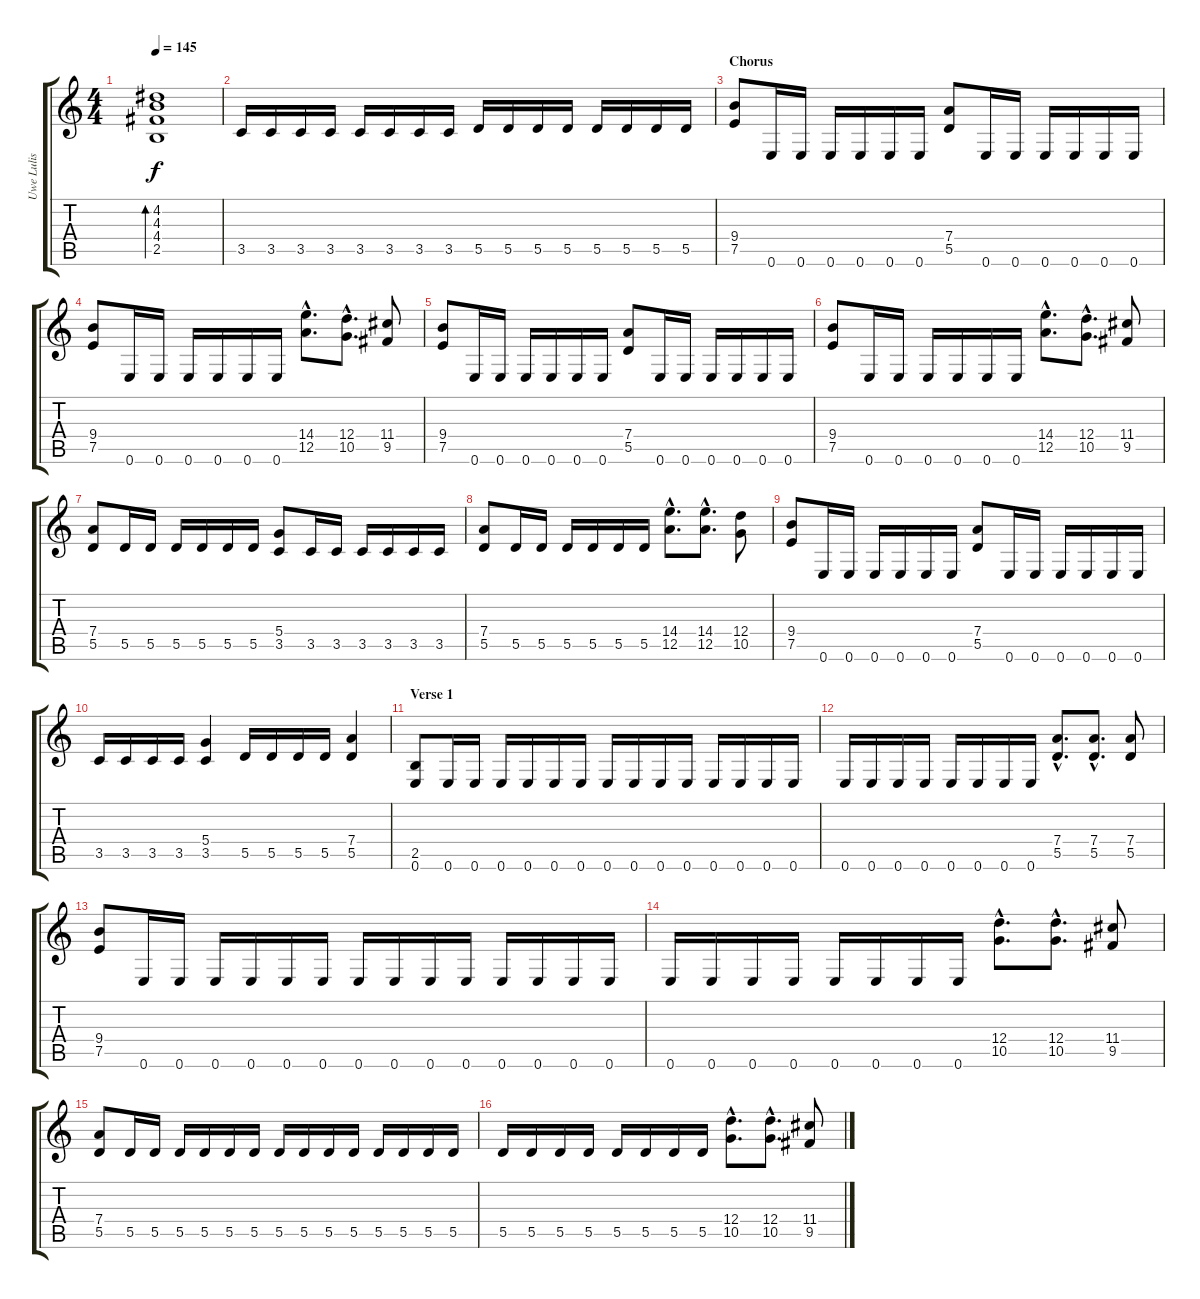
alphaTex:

\track ("Uwe Lulis (Rhythm Guitar)" "Uwe Lulis ") {instrument distortionguitar}
\staff {score tabs}
\tuning (E4 B3 G3 D3 A2 E2) {hide}
\ts (4 4)
\tempo 145
\clef g2
\ks c
(4.2 4.3 4.4 2.5).1{bd 120 dy f volume 13 instrument acousticguitarsteel} |
3.5.16{volume 16 instrument distortionguitar} 3.5.16 3.5.16 3.5.16 3.5.16 3.5.16 3.5.16 3.5.16 5.5.16 5.5.16 5.5.16 5.5.16 5.5.16 5.5.16 5.5.16 5.5.16 |
\section ("" "Chorus")
(9.4 7.5).8{balance 10} 0.6.16 0.6.16 0.6.16 0.6.16 0.6.16 0.6.16 (7.4 5.5).8 0.6.16 0.6.16 0.6.16 0.6.16 0.6.16 0.6.16 |
(9.4 7.5).8 0.6.16 0.6.16 0.6.16 0.6.16 0.6.16 0.6.16 (14.4{hac} 12.5{hac}).8{d} (12.4{hac} 10.5{hac}).8{d} (11.4 9.5).8 |
(9.4 7.5).8 0.6.16 0.6.16 0.6.16 0.6.16 0.6.16 0.6.16 (7.4 5.5).8 0.6.16 0.6.16 0.6.16 0.6.16 0.6.16 0.6.16 |
(9.4 7.5).8 0.6.16 0.6.16 0.6.16 0.6.16 0.6.16 0.6.16 (14.4{hac} 12.5{hac}).8{d} (12.4{hac} 10.5{hac}).8{d} (11.4 9.5).8 |
(7.4 5.5).8 5.5.16 5.5.16 5.5.16 5.5.16 5.5.16 5.5.16 (5.4 3.5).8 3.5.16 3.5.16 3.5.16 3.5.16 3.5.16 3.5.16 |
(7.4 5.5).8 5.5.16 5.5.16 5.5.16 5.5.16 5.5.16 5.5.16 (14.4{hac} 12.5{hac}).8{d} (14.4{hac} 12.5{hac}).8{d} (12.4 10.5).8 |
(9.4 7.5).8 0.6.16 0.6.16 0.6.16 0.6.16 0.6.16 0.6.16 (7.4 5.5).8 0.6.16 0.6.16 0.6.16 0.6.16 0.6.16 0.6.16 |
3.5.16 3.5.16 3.5.16 3.5.16 (5.4 3.5).4 5.5.16 5.5.16 5.5.16 5.5.16 (7.4 5.5).4 |
\section ("" "Verse 1")
(2.5 0.6).8 0.6.16 0.6.16 0.6.16 0.6.16 0.6.16 0.6.16 0.6.16 0.6.16 0.6.16 0.6.16 0.6.16 0.6.16 0.6.16 0.6.16 |
0.6.16 0.6.16 0.6.16 0.6.16 0.6.16 0.6.16 0.6.16 0.6.16 (7.4{hac} 5.5{hac}).8{d} (7.4{hac} 5.5{hac}).8{d} (7.4 5.5).8 |
(9.4 7.5).8 0.6.16 0.6.16 0.6.16 0.6.16 0.6.16 0.6.16 0.6.16 0.6.16 0.6.16 0.6.16 0.6.16 0.6.16 0.6.16 0.6.16 |
0.6.16 0.6.16 0.6.16 0.6.16 0.6.16 0.6.16 0.6.16 0.6.16 (12.4{hac} 10.5{hac}).8{d} (12.4{hac} 10.5{hac}).8{d} (11.4 9.5).8 |
(7.4 5.5).8 5.5.16 5.5.16 5.5.16 5.5.16 5.5.16 5.5.16 5.5.16 5.5.16 5.5.16 5.5.16 5.5.16 5.5.16 5.5.16 5.5.16 |
5.5.16 5.5.16 5.5.16 5.5.16 5.5.16 5.5.16 5.5.16 5.5.16 (12.4{hac} 10.5{hac}).8{d} (12.4{hac} 10.5{hac}).8{d} (11.4 9.5).8
